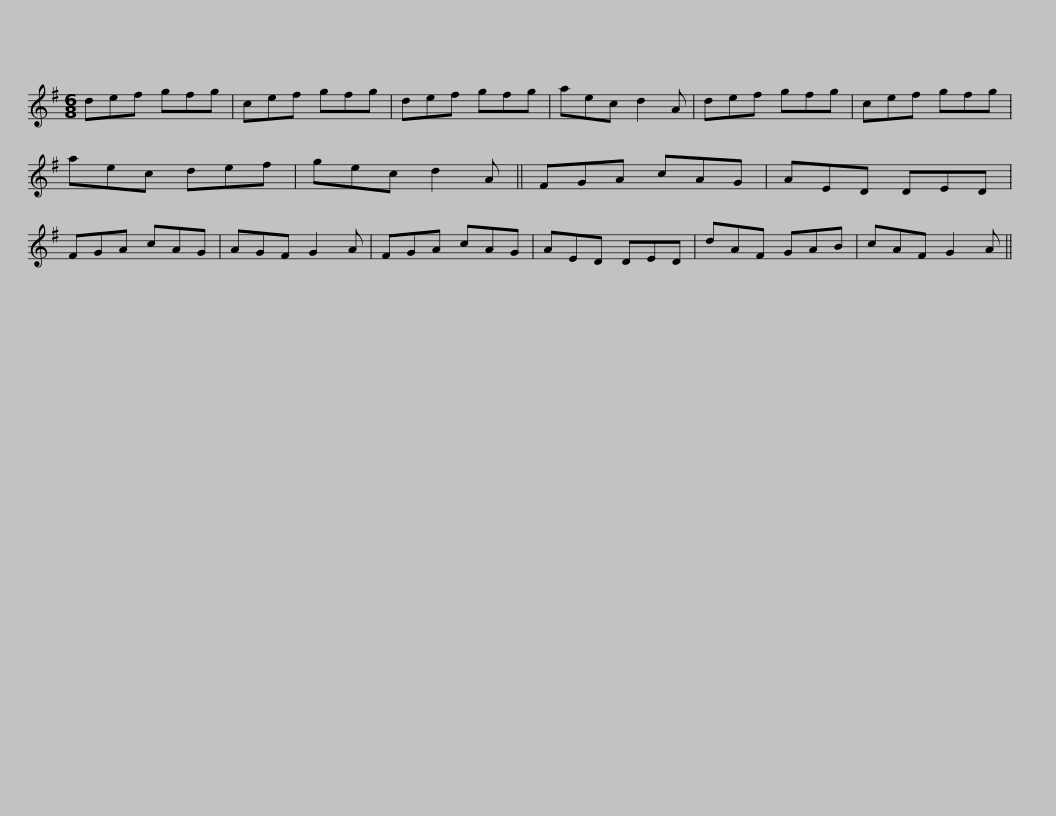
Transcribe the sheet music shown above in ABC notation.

X:1
L:1/8
M:6/8
I:linebreak $
K:G
V:1 treble
V:1
 def gfg | cef gfg | def gfg | aec d2 A | def gfg | %5
 cef gfg | aec def |$ gec d2 A || FGA cAG | AED DED | %10
 FGA cAG | AGF G2 A | FGA cAG | AED DED |$ dAF GAB | %15
 cAF G2 A || %16
